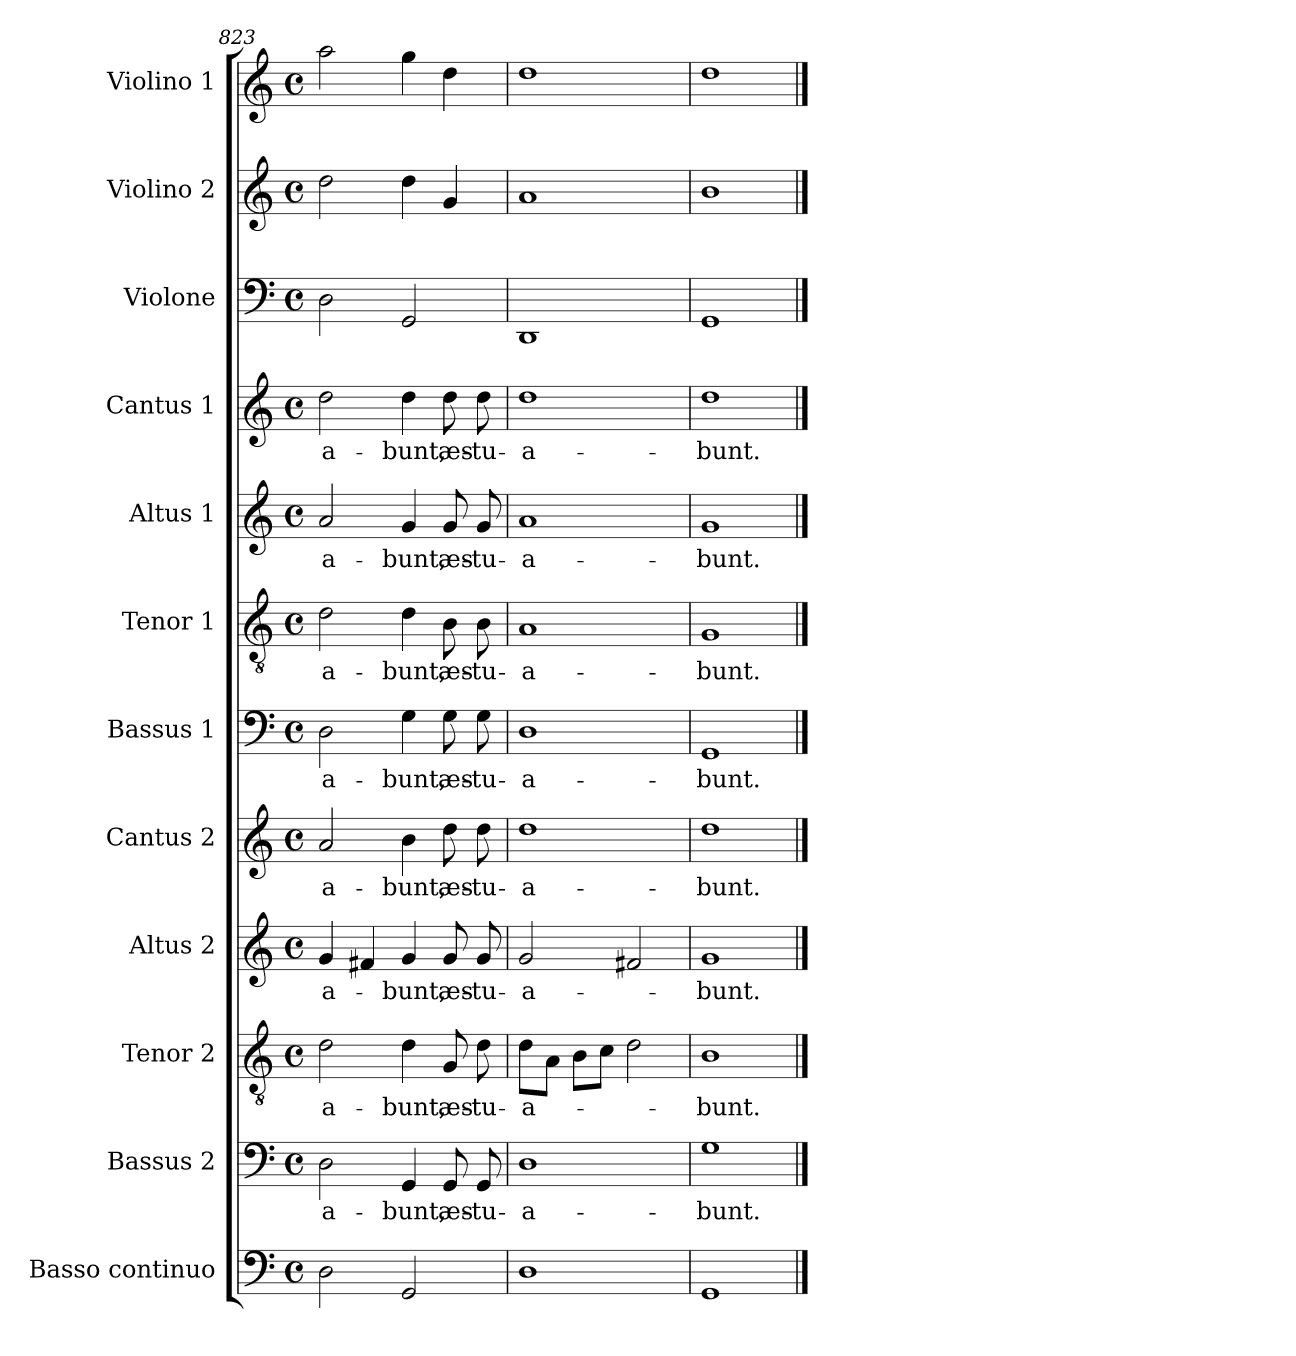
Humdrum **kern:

**kern	**kern	**text	**kern	**text	**kern	**text	**kern	**text	**kern	**text	**kern	**text	**kern	**text	**kern	**text	**kern	**kern	**kern
*part12	*part11	*part11	*part10	*part10	*part9	*part9	*part8	*part8	*part7	*part7	*part6	*part6	*part5	*part5	*part4	*part4	*part3	*part2	*part1
*staff12	*staff11	*staff11	*staff10	*staff10	*staff9	*staff9	*staff8	*staff8	*staff7	*staff7	*staff6	*staff6	*staff5	*staff5	*staff4	*staff4	*staff3	*staff2	*staff1
*I"Basso continuo	*I"Bassus 2	*	*I"Tenor 2	*	*I"Altus 2	*	*I"Cantus 2	*	*I"Bassus 1	*	*I"Tenor 1	*	*I"Altus 1	*	*I"Cantus 1	*	*I"Violone	*I"Violino 2	*I"Violino 1
*I'BC	*I'B2	*	*I'T2	*	*I'A2	*	*I'C2	*	*I'B1	*	*I'T1	*	*I'A1	*	*I'C1	*	*I'Vn	*I'V2	*I'V1
*clefF4	*clefF4	*	*clefGv2	*	*clefG2	*	*clefG2	*	*clefF4	*	*clefGv2	*	*clefG2	*	*clefG2	*	*clefF4	*clefG2	*clefG2
*ITrd7c12	*	*	*	*	*	*	*	*	*	*	*	*	*	*	*	*	*ITrd7c12	*	*
*k[]	*k[]	*	*k[]	*	*k[]	*	*k[]	*	*k[]	*	*k[]	*	*k[]	*	*k[]	*	*k[]	*k[]	*k[]
*C:	*C:	*	*C:	*	*C:	*	*C:	*	*C:	*	*C:	*	*C:	*	*C:	*	*C:	*C:	*C:
*M4/4	*M4/4	*	*M4/4	*	*M4/4	*	*M4/4	*	*M4/4	*	*M4/4	*	*M4/4	*	*M4/4	*	*M4/4	*M4/4	*M4/4
*met(c)	*met(c)	*	*met(c)	*	*met(c)	*	*met(c)	*	*met(c)	*	*met(c)	*	*met(c)	*	*met(c)	*	*met(c)	*met(c)	*met(c)
=823	=823	=823	=823	=823	=823	=823	=823	=823	=823	=823	=823	=823	=823	=823	=823	=823	=823	=823	=823
!	!	!LO:LY:b	!	!LO:LY:b	!	!LO:LY:b	!	!LO:LY:b	!	!LO:LY:b	!	!LO:LY:b	!	!LO:LY:b	!	!LO:LY:b	!	!	!
2DD\	2D\	-a-	2d\	-a-	4g/	-a-	2a/	-a-	2D\	-a-	2d\	-a-	2a/	-a-	2dd\	-a-	2DD\	2dd\	2aa\
.	.	.	.	.	4f#X/	.	.	.	.	.	.	.	.	.	.	.	.	.	.
!	!	!LO:LY:b	!	!LO:LY:b	!	!LO:LY:b	!	!LO:LY:b	!	!LO:LY:b	!	!LO:LY:b	!	!LO:LY:b	!	!LO:LY:b	!	!	!
2GGG/	4GG/	-bunt,	4d\	-bunt,	4g/	-bunt,	4b\	-bunt,	4G\	-bunt,	4d\	-bunt,	4g/	-bunt,	4dd\	-bunt,	2GGG/	4dd\	4gg\
!	!	!LO:LY:b	!	!LO:LY:b	!	!LO:LY:b	!	!LO:LY:b	!	!LO:LY:b	!	!LO:LY:b	!	!LO:LY:b	!	!LO:LY:b	!	!	!
.	8GG/	æs-	8G/	æs-	8g/	æs-	8dd\	æs-	8G\	æs-	8B\	æs-	8g/	æs-	8dd\	æs-	.	4g/	4dd\
!	!	!LO:LY:b	!	!LO:LY:b	!	!LO:LY:b	!	!LO:LY:b	!	!LO:LY:b	!	!LO:LY:b	!	!LO:LY:b	!	!LO:LY:b	!	!	!
.	8GG/	-tu-	8d\	-tu-	8g/	-tu-	8dd\	-tu-	8G\	-tu-	8B\	-tu-	8g/	-tu-	8dd\	-tu-	.	.	.
=824	=824	=824	=824	=824	=824	=824	=824	=824	=824	=824	=824	=824	=824	=824	=824	=824	=824	=824	=824
!	!	!LO:LY:b	!	!LO:LY:b	!	!LO:LY:b	!	!LO:LY:b	!	!LO:LY:b	!	!LO:LY:b	!	!LO:LY:b	!	!LO:LY:b	!	!	!
1DD	1D	-a-	8d\L	-a-	2g/	-a-	1dd	-a-	1D	-a-	1A	-a-	1a	-a-	1dd	-a-	1DDD	1a	1dd
.	.	.	8A\J	.	.	.	.	.	.	.	.	.	.	.	.	.	.	.	.
.	.	.	8B\L	.	.	.	.	.	.	.	.	.	.	.	.	.	.	.	.
.	.	.	8c\J	.	.	.	.	.	.	.	.	.	.	.	.	.	.	.	.
.	.	.	2d\	.	2f#X/	.	.	.	.	.	.	.	.	.	.	.	.	.	.
=825	=825	=825	=825	=825	=825	=825	=825	=825	=825	=825	=825	=825	=825	=825	=825	=825	=825	=825	=825
!	!	!LO:LY:b	!	!LO:LY:b	!	!LO:LY:b	!	!LO:LY:b	!	!LO:LY:b	!	!LO:LY:b	!	!LO:LY:b	!	!LO:LY:b	!	!	!
1GGG	1G	-bunt.	1B	-bunt.	1g	-bunt.	1dd	-bunt.	1GG	-bunt.	1G	-bunt.	1g	-bunt.	1dd	-bunt.	1GGG	1b	1dd
==	==	==	==	==	==	==	==	==	==	==	==	==	==	==	==	==	==	==	==
*-	*-	*-	*-	*-	*-	*-	*-	*-	*-	*-	*-	*-	*-	*-	*-	*-	*-	*-	*-
